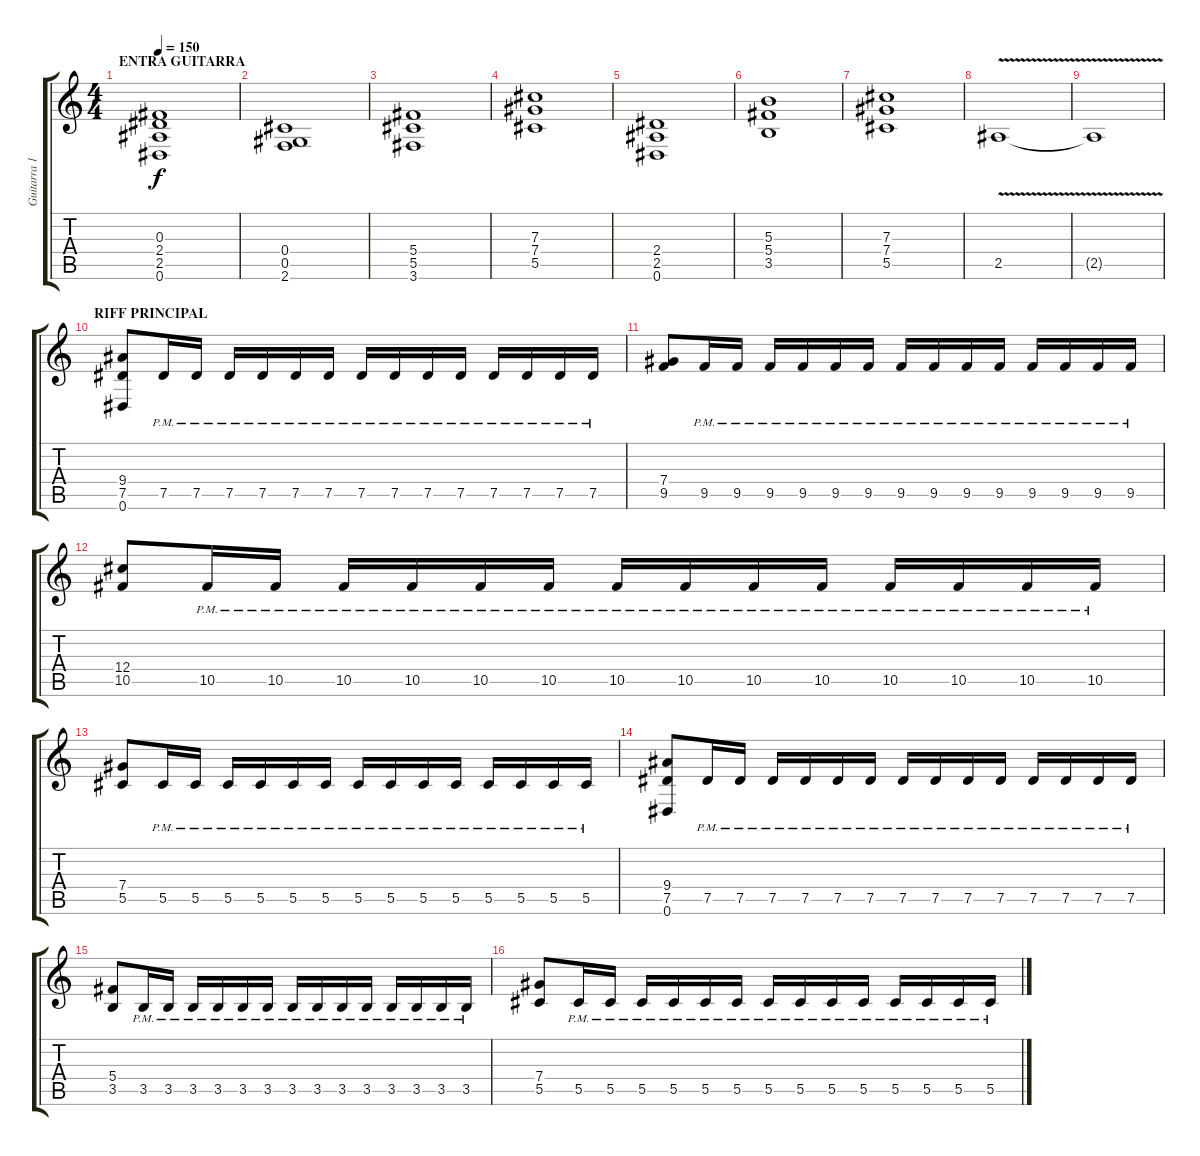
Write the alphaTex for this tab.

\track ("Guitarra 1" "Guitarra 1") {instrument distortionguitar}
\staff {score tabs}
\tuning (Eb4 Bb3 Gb3 Db3 Ab2 Eb2) {hide}
\ts (4 4)
\section ("" "ENTRA GUITARRA")
\tempo 150
\clef g2
\ks c
(0.3 2.4 2.5 0.6).1{dy f} |
(0.4 0.5 2.6).1 |
(5.4 5.5 3.6).1 |
(7.3 7.4 5.5).1 |
(2.4 2.5 0.6).1 |
(5.3 5.4 3.5).1 |
(7.3 7.4 5.5).1 |
2.5{v}.1 |
2.5{t}.1 |
\section ("" "RIFF PRINCIPAL")
(9.4 7.5 0.6).8 7.5{pm}.16 7.5{pm}.16 7.5{pm}.16 7.5{pm}.16 7.5{pm}.16 7.5{pm}.16 7.5{pm}.16 7.5{pm}.16 7.5{pm}.16 7.5{pm}.16 7.5{pm}.16 7.5{pm}.16 7.5{pm}.16 7.5{pm}.16 |
(7.4 9.5).8 9.5{pm}.16 9.5{pm}.16 9.5{pm}.16 9.5{pm}.16 9.5{pm}.16 9.5{pm}.16 9.5{pm}.16 9.5{pm}.16 9.5{pm}.16 9.5{pm}.16 9.5{pm}.16 9.5{pm}.16 9.5{pm}.16 9.5{pm}.16 |
(12.4 10.5).8 10.5{pm}.16 10.5{pm}.16 10.5{pm}.16 10.5{pm}.16 10.5{pm}.16 10.5{pm}.16 10.5{pm}.16 10.5{pm}.16 10.5{pm}.16 10.5{pm}.16 10.5{pm}.16 10.5{pm}.16 10.5{pm}.16 10.5{pm}.16 |
(7.4 5.5).8 5.5{pm}.16 5.5{pm}.16 5.5{pm}.16 5.5{pm}.16 5.5{pm}.16 5.5{pm}.16 5.5{pm}.16 5.5{pm}.16 5.5{pm}.16 5.5{pm}.16 5.5{pm}.16 5.5{pm}.16 5.5{pm}.16 5.5{pm}.16 |
(9.4 7.5 0.6).8 7.5{pm}.16 7.5{pm}.16 7.5{pm}.16 7.5{pm}.16 7.5{pm}.16 7.5{pm}.16 7.5{pm}.16 7.5{pm}.16 7.5{pm}.16 7.5{pm}.16 7.5{pm}.16 7.5{pm}.16 7.5{pm}.16 7.5{pm}.16 |
(5.4 3.5).8 3.5{pm}.16 3.5{pm}.16 3.5{pm}.16 3.5{pm}.16 3.5{pm}.16 3.5{pm}.16 3.5{pm}.16 3.5{pm}.16 3.5{pm}.16 3.5{pm}.16 3.5{pm}.16 3.5{pm}.16 3.5{pm}.16 3.5{pm}.16 |
(7.4 5.5).8 5.5{pm}.16 5.5{pm}.16 5.5{pm}.16 5.5{pm}.16 5.5{pm}.16 5.5{pm}.16 5.5{pm}.16 5.5{pm}.16 5.5{pm}.16 5.5{pm}.16 5.5{pm}.16 5.5{pm}.16 5.5{pm}.16 5.5{pm}.16
